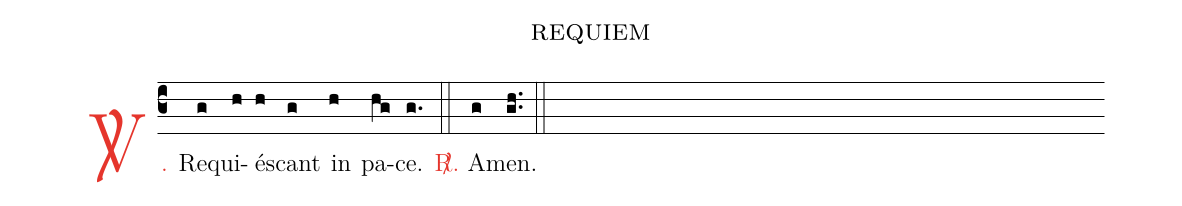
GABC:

name: requiem;
%%
%(c3) <alt>\rubrica{Le chantre}</alt>
%<sp>V/</sp><v>{\rubrum.}</v> R{e}(g)qui(h)é(h)sca<v>[</v>n<v>]</v>t(g) in(h) pa(hg)ce.(g.) (::)
%<sp>R/</sp><v>{\rubrum.}</v> A<alt>\rubrica{Tous}</alt>(g)men.(gh..) (::)

(c3)
<c><sp>V/</sp>.</c> R{e}(g)qui(h)é(h)scant(g) in(h) pa(hg)ce.(g.) (::)
<c><sp>R/</sp>.</c> A(g)men.(gh..) (::)
